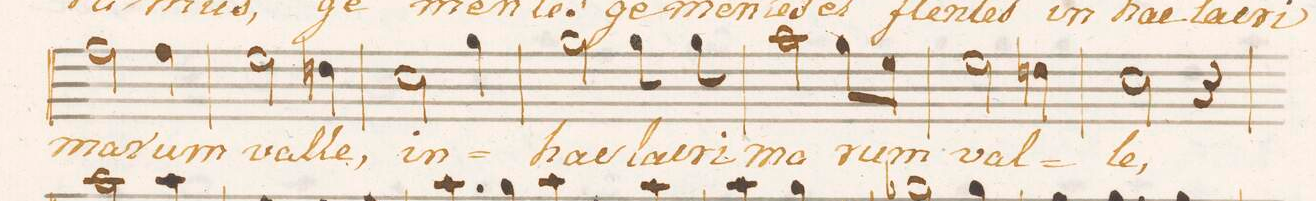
**kern	**text
*I"Alto.	*
*clefC3	*
*k[b-e-]	*
*M3/4	*
2g\	-ma-
4g\	-rum
=23	=23
2f\	val-
4en\	-le,
=24	=24
2d\	in
4a\	.
=25	=25
2a\	hac
8a\	la-
8a\	-cri-
=26	=26
2b-\	-ma-
8a\L	-rum
8f\J	.
=27	=27
2f\	val-
4en\	.
=28	=28
2d\	-le,
4r	.
=29	=29
*-	*-
